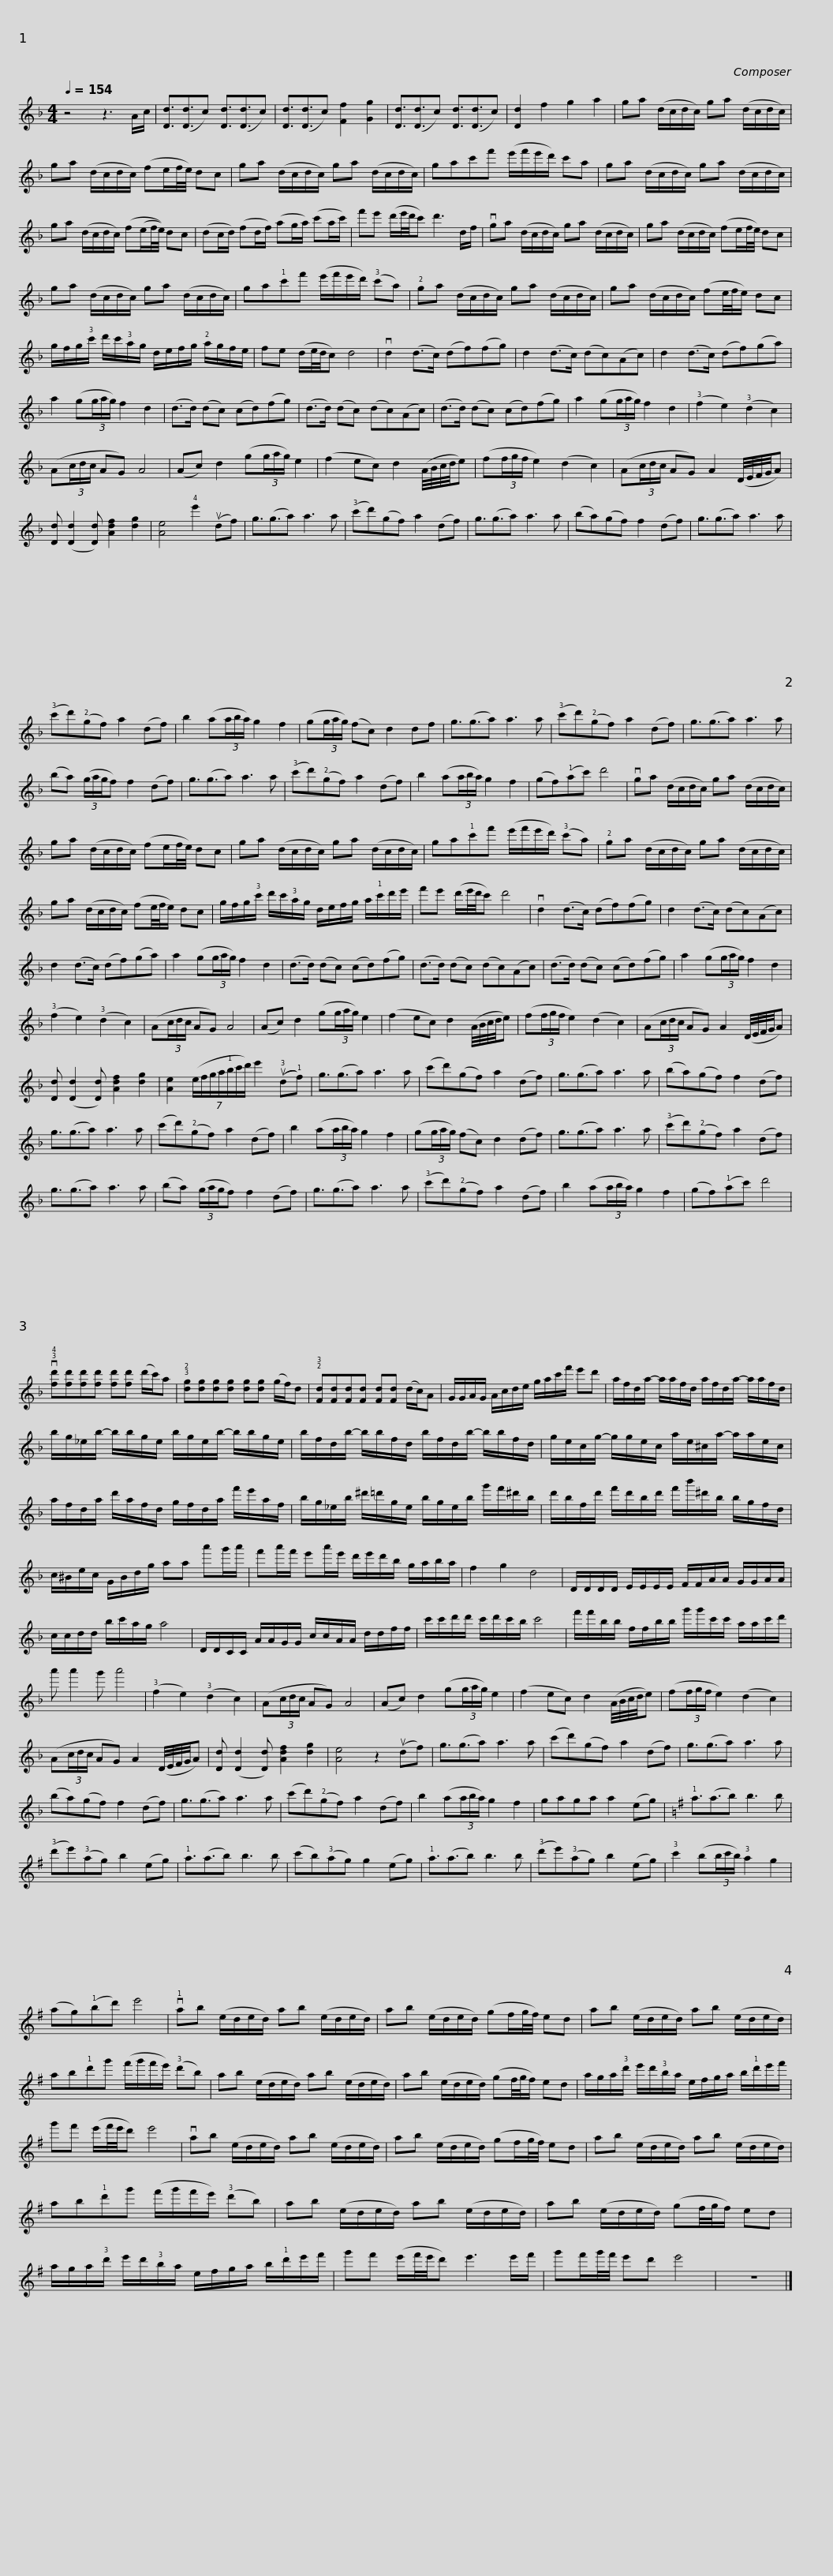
X:1
L:1/8
Q:1/4=154
M:4/4
I:linebreak $
K:F
V:1 treble
V:1
 z4 z3 A/c/ | [Dd]3/2([Dd]3/2c) [Dd]3/2([Dd]3/2c) | [Dd]3/2([Dd]3/2c) [Ff]2 [Gg]2 | [Dd]3/2([Dd]3/2c) [Dd]3/2([Dd]3/2c) | [Dd]2 f2 g2 a2 | %5
 ga (d/c/d/c/) ga (d/c/d/c/) |$ ga (d/c/d/c/) (fe/f/4e/4) dc | ga (d/c/d/c/) ga (d/c/d/c/) | gac'f' (e'/f'/e'/d'/) c'a |$ ga (d/c/d/c/) ga (d/c/d/c/) | %10
 ga (d/c/d/c/) (f(e/f/4e/4)) dc | (dc/d/) (fd/f/) (ag/a/) (c'a/c'/) |$ f'e' (d'/e'/4d'/4c') d'3 d/f/ | vga (d/c/d/c/) ga (d/c/d/c/) | ga (d/c/d/c/) (fe/f/4e/4) dc |$ %15
 ga (d/c/d/c/) ga (d/c/d/c/) | ga!1!c'f' (e'/f'/e'/d'/) (!3!c'a) | !2!ga (d/c/d/c/) ga (d/c/d/c/) |$ ga (d/c/d/c/) (fe/4f/4e/) dc | g/f/g/!3!c'/ d'/c'/!3!a/g/ d/e/f/g/ !2!a/g/f/e/ | %20
 fe (d/e/4d/4c) d4 | vd2 (d>c) (df)(fg) |$ d2 (d>c) (dc)(Ac) | d2 (d>c) (df)(ga) | a2 (g(3g/a/g/) f2 d2 | %25
 (d>d) (dc) (cd)(fg) | (d>d) (dc) (dc)(Ac) |$ (d>d) (dc) (cd)(fg) | a2 (g(3g/a/g/) f2 d2 | (!3!f2 e2) (!3!d2 c2) | %30
 (A(3c/d/c/ AG) A4 | (Ac) d2 (g(3g/a/g/) e2 | (f2 ec) d2 (A/4B/4c/4d/4e) |$ (f(3f/g/f/ e2) (d2 c2) | (A(3c/d/c/ AG) A2 (D/4E/4F/4G/4A) | %35
 [Dd] ([Dd]2 [Dd]) [Adf]2 [dg]2 | [Ae]4 !4!e'2 (udf) | g3/2(g3/2a) a3 a | (!3!c'd')(gf) a2 (df) |$ g3/2(g3/2a) a3 a | %40
 (ba)(gf) f2 (df) | g3/2(g3/2a) a3 a | (!3!c'd')(!2!gf) a2 (df) | b2 (a(3a/b/a/) g2 f2 |$ (g(3g/a/g/) (fc) d2 df | %45
 g3/2(g3/2a) a3 a | (!3!c'd')(!2!gf) a2 (df) | g3/2(g3/2a) a3 a | (ba) (3(g/a/g/f) f2 (df) |$ g3/2(g3/2a) a3 a | %50
 (!3!c'd')(!2!gf) a2 (df) | b2 (a(3a/b/a/) g2 f2 | (gf)(!1!ac') d'4 | vga (d/c/d/c/) ga (d/c/d/c/) |$ ga (d/c/d/c/) (fe/f/4e/4) dc | %55
 ga (d/c/d/c/) ga (d/c/d/c/) | ga!1!c'f' (e'/f'/e'/d'/) (!3!c'a) |$ !2!ga (d/c/d/c/) ga (d/c/d/c/) | ga (d/c/d/c/) (fe/4f/4e/) dc | g/f/g/!3!c'/ d'/c'/!3!a/g/ d/e/f/g/ a/!1!c'/d'/e'/ |$ %60
 f'e' (d'/e'/4d'/4c') d'4 | vd2 (d>c) (df)(fg) | d2 (d>c) (dc)(Ac) | d2 (d>c) (df)(ga) | a2 (g(3g/a/g/) f2 d2 |$ %65
 (d>d) (dc) (cd)(fg) | (d>d) (dc) (dc)(Ac) | (d>d) (dc) (cd)(fg) | a2 (g(3g/a/g/) f2 d2 | (!3!f2 e2) (!3!d2 c2) | %70
 (A(3c/d/c/ AG) A4 |$ (Ac) d2 (g(3g/a/g/) e2 | (f2 ec) d2 (A/4B/4c/4d/4e) | (f(3f/g/f/ e2) (d2 c2) | (A(3c/d/c/ AG) A2 (D/4E/4F/4G/4A) | %75
 [Dd] ([Dd]2 [Dd]) [Adf]2 [dg]2 |$ [Ae]2 (7:4:7(e/f/g/a/!1!b/c'/d'/) e'2 ((u!3!d!1!f)) | g3/2(g3/2a) a3 a | (c'd')(gf) a2 (df) | g3/2(g3/2a) a3 a | %80
 (ba)(gf) f2 (df) |$ g3/2(g3/2a) a3 a | (c'd')(!2!gf) a2 (df) | b2 (a(3a/b/a/) g2 f2 | (g(3g/a/g/) (fc) d2 (df) | %85
 g3/2(g3/2a) a3 a |$ (!3!c'd')(!2!gf) a2 (df) | g3/2(g3/2a) a3 a | (ba) (3(g/a/g/f) f2 (df) | g3/2(g3/2a) a3 a | %90
 (!3!c'd')(!2!gf) a2 (df) |$ b2 (a(3a/b/a/) g2 f2 | (gf)(!1!ac') d'4 | v!3!!4![fd'][fd'][fd'][fd'] [fd'][fd'] (d'/c'/)a | !3!!2![dg][dg][dg][dg] [dg][dg] (g/f/)d | %95
 !2!!3![Fd][Fd][Fd][Fd] [Fd][Fd] (d/c/)A |$ G/G/A/G/ A/c/d/e/ g/a/c'/f'/ e'd' | a/f/d/a/- a/a/f/d/ a/f/d/a/- a/a/f/d/ |$ b/g/_e/b/- b/b/g/e/ b/g/e/b/- b/b/g/e/ | b/f/d/b/- b/b/f/d/ b/f/d/b/- b/b/f/d/ |$ %100
 g/e/c/g/- g/g/e/c/ a/e/^c/a/- a/a/e/c/ | a/f/d/a/ d'/a/f/d/ g/f/d/a/ f'/e'/a/f/ |$ b/g/_e/b/ ^d'/=d'/g/e/ b/g/e/b/ g'/f'/^d'/b/ | d'/b/f/d'/ f'/d'/b/d'/ f'/b'/^d'/b/ b/g/f/d/ |$ c/^B/e/c/ G/B/d/g/ aa a'g'/a'/ | %105
 f'a'/f'/ e'a'/e'/ d'/e'/d'/b/ g/a/b/a/ | f2 g2 d4 |$ D/D/D/D/ E/E/E/E/ F/F/A/A/ G/G/A/A/ | c/c/d/d/ b/c'/a/g/ a4 | D/D/C/C/ A/A/G/G/ c/c/A/A/ d/d/f/f/ |$ %110
 c'/c'/d'/d'/ c'/d'/c'/b/ c'4 | f'/f'/b/b/ f/f/b/b/ g'/g'/c'/c'/ a/a/c'/d'/ | a' a'2 g' a'4 | (!3!f2 e2) (!3!d2 c2) |$ (A(3c/d/c/ AG) A4 | %115
 (Ac) d2 (g(3g/a/g/) e2 | (f2 ec) d2 (A/4B/4c/4d/4e) | (f(3f/g/f/ e2) (d2 c2) | (A(3c/d/c/ AG) A2 (D/4E/4F/4G/4A) |$ [Dd] ([Dd]2 [Dd]) [Adf]2 [dg]2 | %120
 [Ae]4 z2 (udf) | g3/2(g3/2a) a3 a | (c'd')(gf) a2 (df) | g3/2(g3/2a) a3 a | (ba)(gf) f2 (df) |$ %125
 g3/2(g3/2a) a3 a | (c'd')(!2!gf) a2 (df) | b2 (a(3a/b/a/) g2 f2 | gaga a2 (eg) |[K:G] !1!a3/2(a3/2b) b3 b |$ %130
 (!3!d'e')(!3!ag) b2 (eg) | !1!a3/2(a3/2b) b3 b | (c'b)(!3!ag) g2 (eg) | !1!a3/2(a3/2b) b3 b | (!3!d'e')(!3!ag) b2 (eg) |$ %135
 !3!c'2 (b(3b/c'/b/) !3!a2 g2 | (ag)(!1!bd') e'4 | v!1!ab (e/d/e/d/) ab (e/d/e/d/) | ab (e/d/e/d/) (gf/g/4f/4) ed |$ ab (e/d/e/d/) ab (e/d/e/d/) | %140
 ab!1!d'g' (f'/g'/f'/e'/) (!3!d'b) | ab (e/d/e/d/) ab (e/d/e/d/) |$ ab (e/d/e/d/) (gf/4g/4f/) ed | a/g/a/!3!d'/ e'/d'/!3!b/a/ e/f/g/a/ b/!1!d'/e'/f'/ | g'f' (e'/f'/4e'/4d') e'4 |$ %145
 vab (e/d/e/d/) ab (e/d/e/d/) | ab (e/d/e/d/) (gf/g/4f/4) ed | ab (e/d/e/d/) ab (e/d/e/d/) |$ ab!1!d'g' (f'/g'/f'/e'/) (!3!d'b) | ab (e/d/e/d/) ab (e/d/e/d/) | %150
 ab (e/d/e/d/) (gf/4g/4f/) ed |$ a/g/a/!3!d'/ e'/d'/!3!b/a/ e/f/g/a/ b/!1!d'/e'/f'/ | g'f' (e'/f'/4e'/4d') e'3 e'/f'/ | g'f'/g'/4f'/4 e'd' e'4 | z8 |] %155
